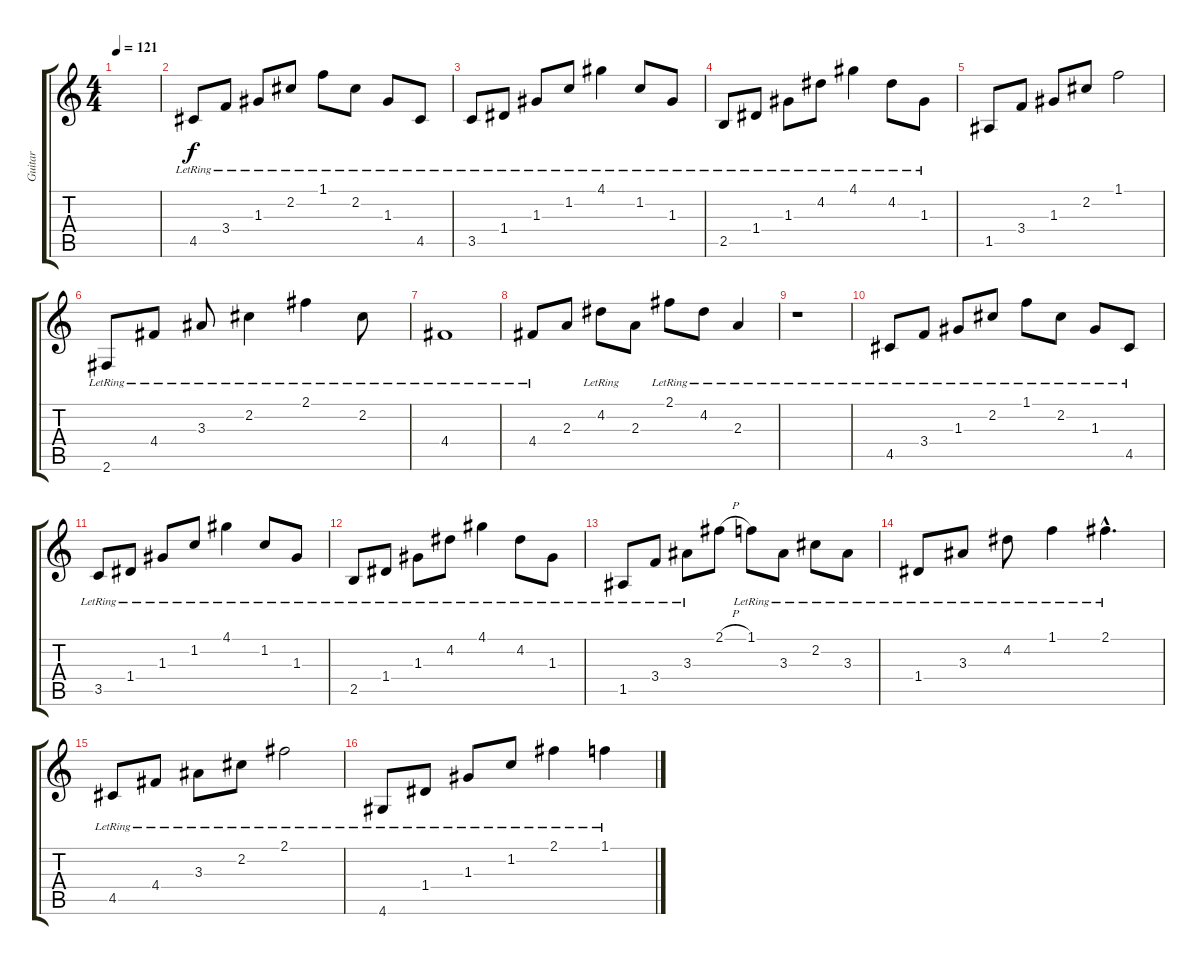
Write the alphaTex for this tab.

\track ("Guitar" "Guitar") {instrument acousticguitarsteel}
\staff {score tabs}
\tuning (E4 B3 G3 D3 A2 E2) {hide}
\ts (4 4)
\tempo 121
\clef g2
\ks c
|
4.5{lr}.8 3.4{lr}.8 1.3{lr}.8 2.2{lr}.8 1.1{lr}.8 2.2{lr}.8 1.3{lr}.8 4.5{lr}.8 |
3.5{lr}.8 1.4{lr}.8 1.3{lr}.8 1.2{lr}.8 4.1{lr}.4 1.2{lr}.8 1.3{lr}.8 |
2.5{lr}.8 1.4{lr}.8 1.3{lr}.8 4.2{lr}.8 4.1{lr}.4 4.2{lr}.8 1.3{lr}.8 |
1.5.8 3.4.8 1.3.8 2.2.8 1.1.2 |
2.6{lr}.8 4.4{lr}.8 3.3{lr}.8 2.2{lr}.4 2.1{lr}.4 2.2{lr}.8 |
4.4{lr}.1 |
4.4{lr}.8 2.3.8 4.2{lr}.8 2.3.8 2.1{lr}.8 4.2{lr}.8 2.3{lr}.4 |
r.1 |
4.5{lr}.8 3.4{lr}.8 1.3{lr}.8 2.2{lr}.8 1.1{lr}.8 2.2{lr}.8 1.3{lr}.8 4.5{lr}.8 |
3.5{lr}.8 1.4{lr}.8 1.3{lr}.8 1.2{lr}.8 4.1{lr}.4 1.2{lr}.8 1.3{lr}.8 |
2.5{lr}.8 1.4{lr}.8 1.3{lr}.8 4.2{lr}.8 4.1{lr}.4 4.2{lr}.8 1.3{lr}.8 |
1.5{lr}.8 3.4{lr}.8 3.3{lr}.8 2.1{h}.8 1.1{lr}.8 3.3{lr}.8 2.2{lr}.8 3.3{lr}.8 |
1.4{lr}.8 3.3{lr}.8 4.2{lr}.8 1.1{lr}.4 2.1{hac lr}.4{d} |
4.5{lr}.8 4.4{lr}.8 3.3{lr}.8 2.2{lr}.8 2.1{lr}.2 |
4.6{lr}.8 1.4{lr}.8 1.3{lr}.8 1.2{lr}.8 2.1{lr}.4 1.1{lr}.4
